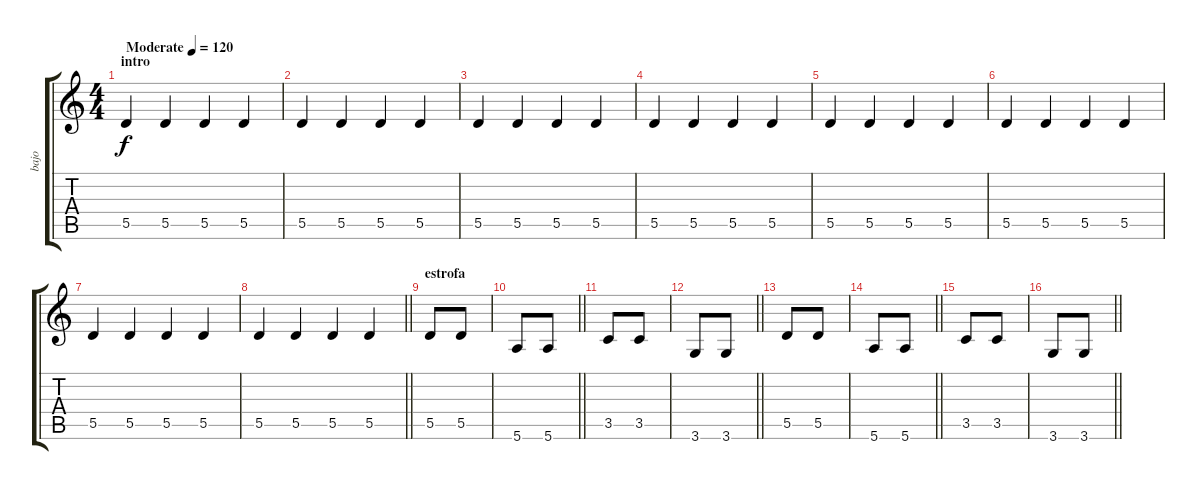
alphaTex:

\track ("bajo" "bajo") {instrument slapbass1}
\staff {score tabs}
\tuning (E4 B3 G3 D3 A2 E2) {hide}
\ts (4 4)
\section ("" "intro")
\tempo (120 "Moderate")
\clef g2
\ks c
5.5.4{dy f instrument slapbass1} 5.5.4 5.5.4 5.5.4 |
5.5.4 5.5.4 5.5.4 5.5.4 |
5.5.4 5.5.4 5.5.4 5.5.4 |
5.5.4 5.5.4 5.5.4 5.5.4 |
5.5.4 5.5.4 5.5.4 5.5.4 |
5.5.4 5.5.4 5.5.4 5.5.4 |
5.5.4 5.5.4 5.5.4 5.5.4 |
\barLineRight lightlight
5.5.4 5.5.4 5.5.4 5.5.4 |
\section ("" "estrofa")
5.5.8 5.5.8 |
\barLineRight lightlight
5.6.8 5.6.8 |
3.5.8 3.5.8 |
\barLineRight lightlight
3.6.8 3.6.8 |
5.5.8 5.5.8 |
\barLineRight lightlight
5.6.8 5.6.8 |
3.5.8 3.5.8 |
\barLineRight lightlight
3.6.8 3.6.8
